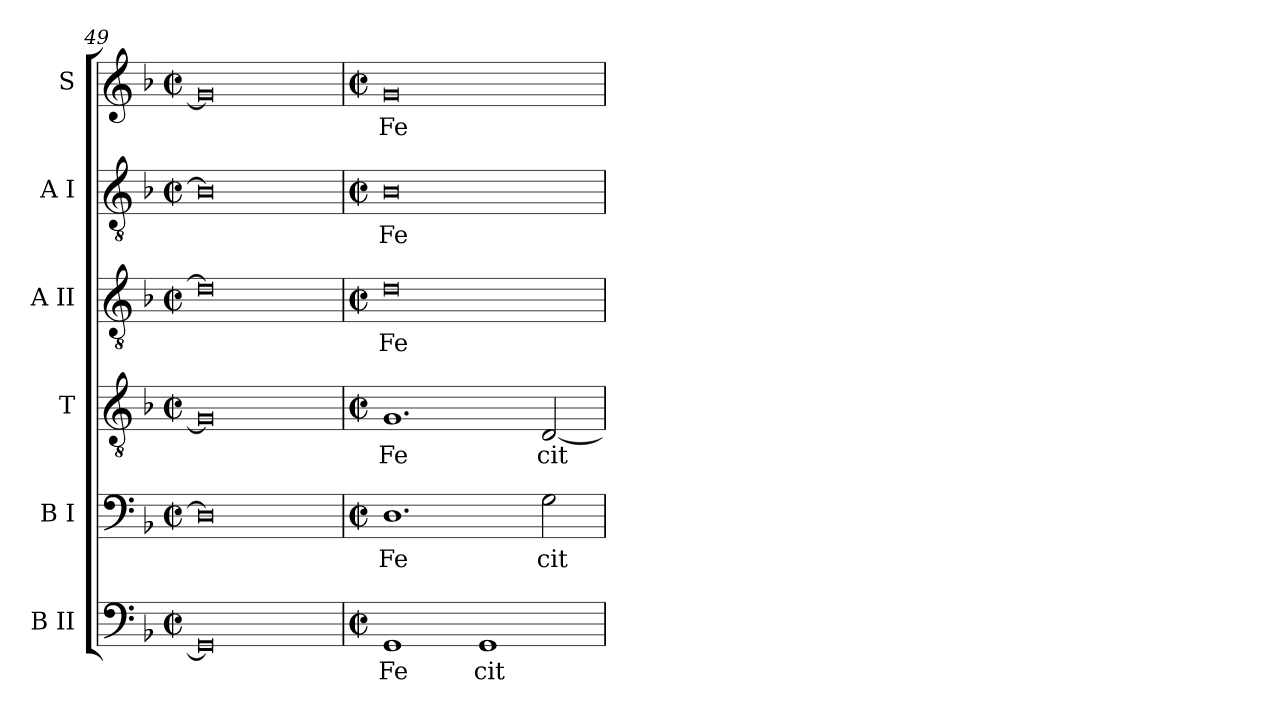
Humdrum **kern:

**kern	**text	**kern	**text	**kern	**text	**kern	**text	**kern	**text	**kern	**text
*part6	*part6	*part5	*part5	*part4	*part4	*part3	*part3	*part2	*part2	*part1	*part1
*staff6	*staff6	*staff5	*staff5	*staff4	*staff4	*staff3	*staff3	*staff2	*staff2	*staff1	*staff1
*I"B II	*	*I"B I	*	*I"T	*	*I"A II	*	*I"A I	*	*I"S	*
*I'B II	*	*I'B I	*	*I'T	*	*I'A II	*	*I'A I	*	*I'S	*
*clefF4	*	*clefF4	*	*clefGv2	*	*clefGv2	*	*clefGv2	*	*clefG2	*
*k[b-]	*	*k[b-]	*	*k[b-]	*	*k[b-]	*	*k[b-]	*	*k[b-]	*
*F:	*	*F:	*	*F:	*	*F:	*	*F:	*	*F:	*
*M2/2	*	*M2/2	*	*M2/2	*	*M2/2	*	*M2/2	*	*M2/2	*
*met(c|)	*	*met(c|)	*	*met(c|)	*	*met(c|)	*	*met(c|)	*	*met(c|)	*
=49	=49	=49	=49	=49	=49	=49	=49	=49	=49	=49	=49
!	!LO:LY:b:cj	!	!LO:LY:b:cj	!	!LO:LY:b:cj	!	!LO:LY:b:cj	!	!LO:LY:b:cj	!	!LO:LY:b:cj
0GG]	.	0D]	.	0G]	.	0d]	.	0B]	.	0g]	.
!!LO:PB:g=z
=50!	=50!	=50!	=50!	=50!	=50!	=50!	=50!	=50!	=50!	=50!	=50!
*M2/2	*	*M2/2	*	*M2/2	*	*M2/2	*	*M2/2	*	*M2/2	*
*met(c|)	*	*met(c|)	*	*met(c|)	*	*met(c|)	*	*met(c|)	*	*met(c|)	*
!	!LO:LY:b:cj	!	!LO:LY:b:cj	!	!LO:LY:b:cj	!	!LO:LY:b:cj	!	!LO:LY:b:cj	!	!LO:LY:b:cj
1GG	Fe	1.D	Fe	1.G	Fe	0d	Fe	0B-	Fe-	0g	Fe
!	!LO:LY:b:cj	!	!	!	!	!	!	!	!	!	!
1GG	cit	.	.	.	.	.	.	.	.	.	.
!	!	!	!LO:LY:b:cj	!	!LO:LY:b:cj	!	!	!	!	!	!
.	.	2G\	cit	[<2D/	cit	.	.	.	.	.	.
=	=	=	=	=	=	=	=	=	=	=	=
*-	*-	*-	*-	*-	*-	*-	*-	*-	*-	*-	*-
